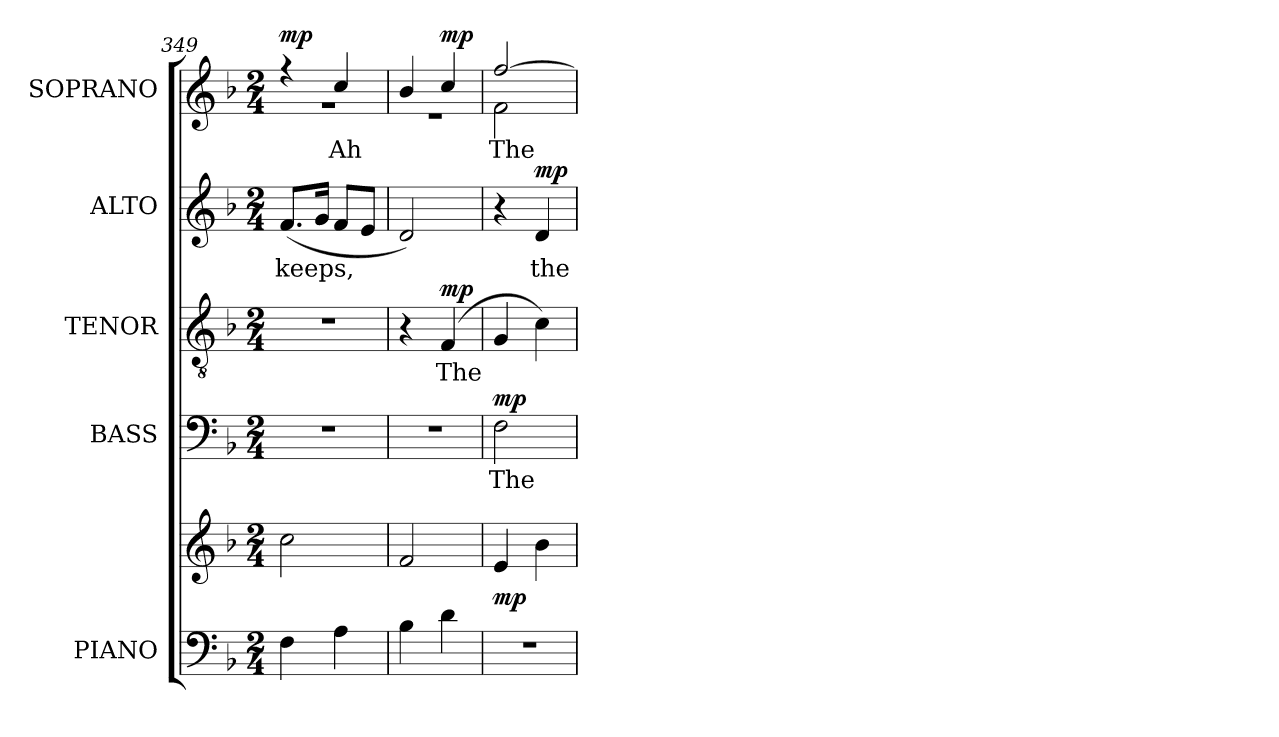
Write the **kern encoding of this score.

**kern	**kern	**dynam	**kern	**text	**dynam	**kern	**text	**dynam	**kern	**text	**dynam	**kern	**text	**dynam
*part5	*part5	*part5	*part4	*part4	*part4	*part3	*part3	*part3	*part2	*part2	*part2	*part1	*part1	*part1
*staff6	*staff5	*staff5/6	*staff4	*staff4	*staff4	*staff3	*staff3	*staff3	*staff2	*staff2	*staff2	*staff1	*staff1	*staff1
*I"PIANO	*	*	*I"BASS	*	*	*I"TENOR	*	*	*I"ALTO	*	*	*I"SOPRANO	*	*
*I'PNO.	*	*	*I'B.	*	*	*I'T.	*	*	*I'A.	*	*	*I'S.	*	*
*clefF4	*clefG2	*	*clefF4	*	*	*clefGv2	*	*	*clefG2	*	*	*clefG2	*	*
*	*	*	*	*	*	*ITrd7c12	*	*	*	*	*	*	*	*
*k[b-]	*k[b-]	*	*k[b-]	*	*	*k[b-]	*	*	*k[b-]	*	*	*k[b-]	*	*
*F:	*F:	*	*F:	*	*	*F:	*	*	*F:	*	*	*F:	*	*
*M2/4	*M2/4	*	*M2/4	*	*	*M2/4	*	*	*M2/4	*	*	*M2/4	*	*
=349	=349	=349	=349	=349	=349	=349	=349	=349	=349	=349	=349	=349	=349	=349
!	!	!	!LO:N:vis=1	!	!	!LO:N:vis=1	!	!	!	!	!	!	!	!
!	!	!	!	!	!	!	!	!	!	!LO:LY:b:color=#000000	!	!	!	!
*	*	*	*	*	*	*	*	*	*	*	*	*^	*	*
4Fi\	2cci\	.	2r	.	.	2r	.	.	(8.fi/L	keeps,	.	4r	2r	.	mp
.	.	.	.	.	.	.	.	.	16gi/Jk	.	.	.	.	.	.
!	!	!	!	!	!	!	!	!	!	!	!	!	!	!LO:LY:a:color=#000000	!
4Ai\	.	.	.	.	.	.	.	.	8fi/L	.	.	4cci/	.	Ah	.
.	.	.	.	.	.	.	.	.	8ei/J	.	.	.	.	.	.
=350	=350	=350	=350	=350	=350	=350	=350	=350	=350	=350	=350	=350	=350	=350	=350
!	!	!	!LO:N:vis=1	!	!	!	!	!	!	!	!	!	!	!	!
4B-i\	2fi/	.	2r	.	.	4r	.	.	2di/)	.	.	4b-i/	2r	.	.
!	!	!	!	!	!	!	!LO:LY:b:color=#000000	!	!	!	!	!	!	!	!
4di\	.	.	.	.	.	(4FFi/	The	mp	.	.	.	4cci/	.	.	mp
=351	=351	=351	=351	=351	=351	=351	=351	=351	=351	=351	=351	=351	=351	=351	=351
!LO:N:vis=1	!	!	!	!	!	!	!	!	!	!	!	!	!	!	!
!	!	!	!	!LO:LY:b:color=#000000	!	!	!	!	!	!	!	!	!	!	!
!	!	!	!	!	!	!	!	!	!	!	!	!	!	!LO:LY:b:color=#000000	!
2r	4ei/	mp	2Fi\	The	mp	4GGi/	.	.	4r	.	.	[2ffi/	2fi\	The	.
!	!	!	!	!	!	!	!	!	!	!LO:LY:b:color=#000000	!	!	!	!	!
.	4b-i\	.	.	.	.	4Ci\)	.	.	4di/	the	mp	.	.	.	.
*	*	*	*	*	*	*	*	*	*	*	*	*v	*v	*	*
=	=	=	=	=	=	=	=	=	=	=	=	=	=	=
*-	*-	*-	*-	*-	*-	*-	*-	*-	*-	*-	*-	*-	*-	*-
